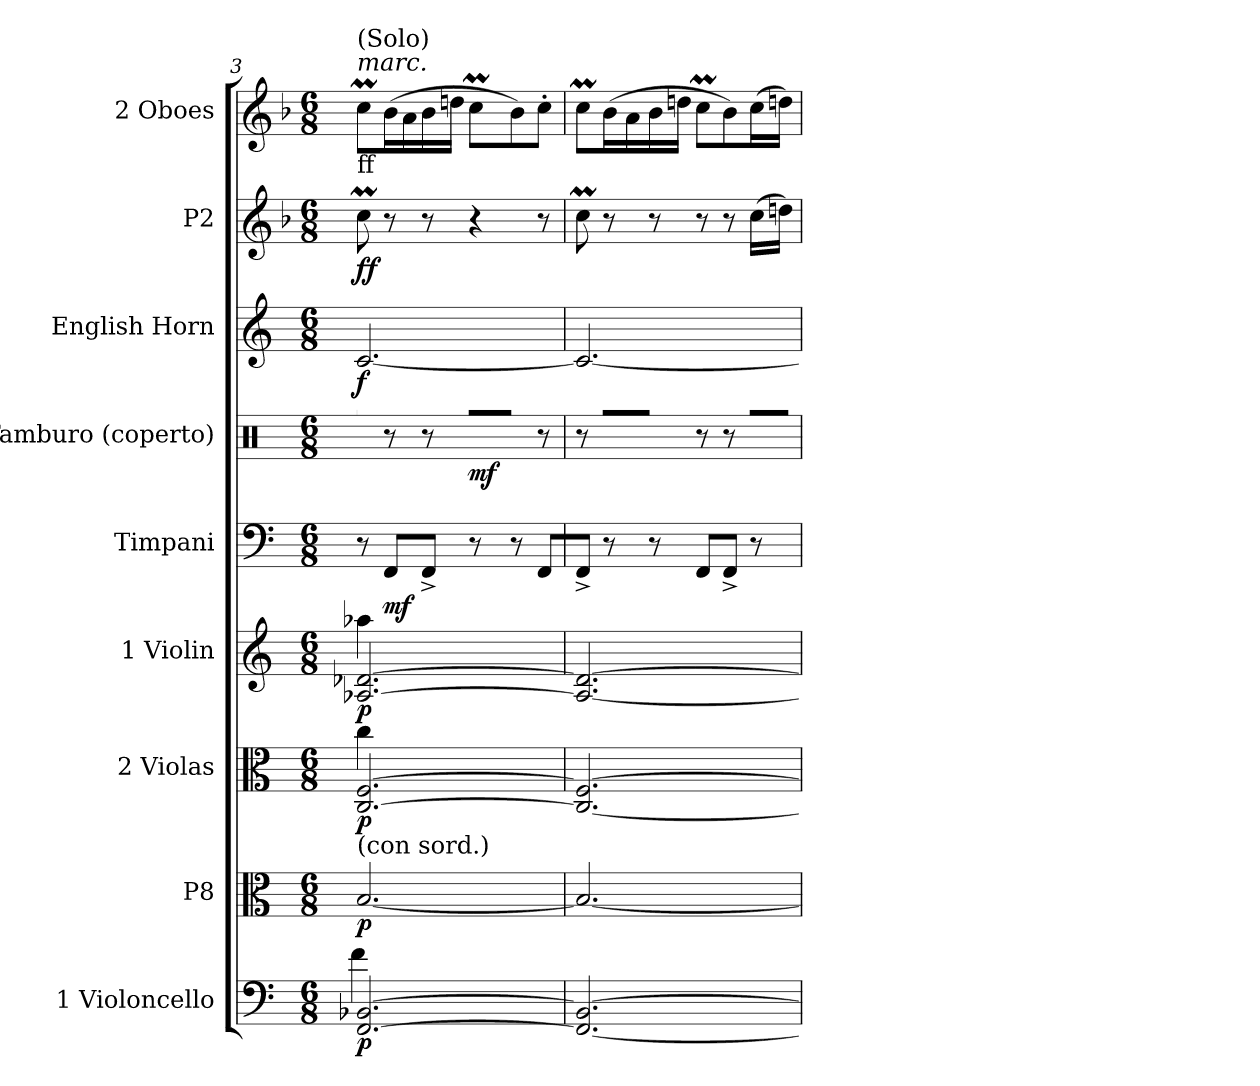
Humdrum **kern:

**kern	**dynam	**kern	**dynam	**kern	**dynam	**kern	**dynam	**kern	**dynam	**kern	**dynam	**kern	**dynam	**kern	**dynam	**kern
*part9	*part9	*part8	*part8	*part7	*part7	*part6	*part6	*part5	*part5	*part4	*part4	*part3	*part3	*part2	*part2	*part1
*staff9	*staff9	*staff8	*staff8	*staff7	*staff7	*staff6	*staff6	*staff5	*staff5	*staff4	*staff4	*staff3	*staff3	*staff2	*staff2	*staff1
*I"1 Violoncello	*	*I"P8	*	*I"2 Violas	*	*I"1 Violin	*	*I"Timpani	*	*I"Tamburo (coperto)	*	*I"English Horn	*	*I"P2	*	*I"2 Oboes
*I'Vc.	*	*	*	*I'Vla.	*	*	*	*I'Timp.	*	*	*	*	*	*	*	*I'Ob.
*clefF4	*	*clefC3	*	*clefC3	*	*clefG2	*	*clefF4	*	*clefX	*	*clefG2	*	*clefG2	*	*clefG2
*	*	*	*	*	*	*	*	*	*	*	*	*ITrd4c7	*	*	*	*
*k[]	*	*k[]	*	*k[]	*	*k[]	*	*k[]	*	*k[]	*	*k[b-]	*	*k[b-]	*	*k[b-]
*	*	*	*	*	*	*	*	*	*	*C:	*	*	*	*F:	*	*F:
*M6/8	*	*M6/8	*	*M6/8	*	*M6/8	*	*M6/8	*	*M6/8	*	*M6/8	*	*M6/8	*	*M6/8
=3	=3	=3	=3	=3	=3	=3	=3	=3	=3	=3	=3	=3	=3	=3	=3	=3
!	!	!	!	!	!	!	!	!	!	!	!	!	!	!	!	!LO:TX:b:t=ff
!	!	!	!	!	!	!	!	!	!	!	!	!	!	!	!	!LO:TX:i:t=marc.
!	!	!	!	!	!	!	!	!	!	!	!	!	!	!	!	!LO:TX:a:t=(Solo)
!	!	!LO:TX:a:t=(con sord.)	!	!	!	!	!	!	!	!	!	!	!	!	!	!
!LO:N:n=2:head=open	!	!	!	!LO:N:n=2:head=open	!	!LO:N:n=2:head=open	!	!	!	!	!	!	!	!	!	!
*^	*	*	*	*^	*	*^	*	*	*	*	*	*	*	*	*	*
[<2.FFi/ [>2.BB-Xi	4fi\	p	[<2.Bi/	p	[<2.Ci/ [>2.Fi	4cci\	p	[<2.A-Xi/ [>2.d-Xi	4aa-Xi\	p	8r	.	8R^i\J	.	[<2.Fi/	f	8ccMi\	ff	8ccMi\L
.	.	.	.	.	.	.	.	.	.	.	8FFi/L	mf	8r	.	.	.	8r	.	(16b-i\L
.	.	.	.	.	.	.	.	.	.	.	.	.	.	.	.	.	.	.	16ai\
.	2ryy	.	.	.	.	2ryy	.	.	2ryy	.	8FF^i/J	.	8r	.	.	.	8r	.	16b-i\
.	.	.	.	.	.	.	.	.	.	.	.	.	.	.	.	.	.	.	16ddni\JJ
*	*	*	*	*	*	*	*	*	*	*	*	*	*Xbrackettup	*	*	*	*	*	*
!	!	!	!	!	!	!	!	!	!	!	!	!	!LO:N:vis=16	!	!	!	!	!	!
.	.	.	.	.	.	.	.	.	.	.	8r	.	512%21Ri\LL	mf	.	.	4r	.	8ccMi\L
!	!	!	!	!	!	!	!	!	!	!	!	!	!LO:N:vis=16	!	!	!	!	!	!
.	.	.	.	.	.	.	.	.	.	.	.	.	1024%43Ri\	.	.	.	.	.	.
!	!	!	!	!	!	!	!	!	!	!	!	!	!LO:N:vis=16	!	!	!	!	!	!
.	.	.	.	.	.	.	.	.	.	.	.	.	1024%43Ri\J	.	.	.	.	.	.
.	.	.	.	.	.	.	.	.	.	.	8r	.	8R^i\J	.	.	.	.	.	8b-i\)
.	.	.	.	.	.	.	.	.	.	.	8FFi/L	.	8r	.	.	.	8r	.	8cc'i\J
*	*	*	*	*	*v	*v	*	*	*	*	*	*	*	*	*	*	*	*	*
*v	*v	*	*	*	*	*	*v	*v	*	*	*	*	*	*	*	*	*	*
=4	=4	=4	=4	=4	=4	=4	=4	=4	=4	=4	=4	=4	=4	=4	=4	=4
!LO:N:n=2:head=open	!	!	!	!LO:N:n=2:head=open	!	!LO:N:n=2:head=open	!	!	!	!	!	!	!	!	!	!
2.FFi/_< 2.BB-i_>	.	2.Bi/_<	.	2.Ci/_< 2.Fi_>	.	2.A-i/_< 2.d-i_>	.	8FF^i/J	.	8r	.	2.Fi/_<	.	8ccMi\	.	8ccMi\L
!	!	!	!	!	!	!	!	!	!	!LO:N:vis=16	!	!	!	!	!	!
.	.	.	.	.	.	.	.	8r	.	512%21Ri\LL	.	.	.	8r	.	(16b-i\L
!	!	!	!	!	!	!	!	!	!	!LO:N:vis=16	!	!	!	!	!	!
.	.	.	.	.	.	.	.	.	.	1024%43Ri\	.	.	.	.	.	.
.	.	.	.	.	.	.	.	.	.	.	.	.	.	.	.	16ai\
!	!	!	!	!	!	!	!	!	!	!LO:N:vis=16	!	!	!	!	!	!
.	.	.	.	.	.	.	.	.	.	1024%43Ri\J	.	.	.	.	.	.
.	.	.	.	.	.	.	.	8r	.	8R^i\J	.	.	.	8r	.	16b-i\
.	.	.	.	.	.	.	.	.	.	.	.	.	.	.	.	16ddni\JJ
.	.	.	.	.	.	.	.	8FFi/L	.	8r	.	.	.	8r	.	8ccMi\L
.	.	.	.	.	.	.	.	8FF^i/J	.	8r	.	.	.	8r	.	8b-i\)
!	!	!	!	!	!	!	!	!	!	!LO:N:vis=16	!	!	!	!	!	!
.	.	.	.	.	.	.	.	8r	.	512%21Ri\LL	.	.	.	(16cci\LL	.	(16cci\L
!	!	!	!	!	!	!	!	!	!	!LO:N:vis=16	!	!	!	!	!	!
.	.	.	.	.	.	.	.	.	.	1024%43Ri\	.	.	.	.	.	.
.	.	.	.	.	.	.	.	.	.	.	.	.	.	16ddni\JJ)	.	16ddni\JJ)
!	!	!	!	!	!	!	!	!	!	!LO:N:vis=16	!	!	!	!	!	!
.	.	.	.	.	.	.	.	.	.	1024%43Ri\JJ	.	.	.	.	.	.
=	=	=	=	=	=	=	=	=	=	=	=	=	=	=	=	=
*-	*-	*-	*-	*-	*-	*-	*-	*-	*-	*-	*-	*-	*-	*-	*-	*-
